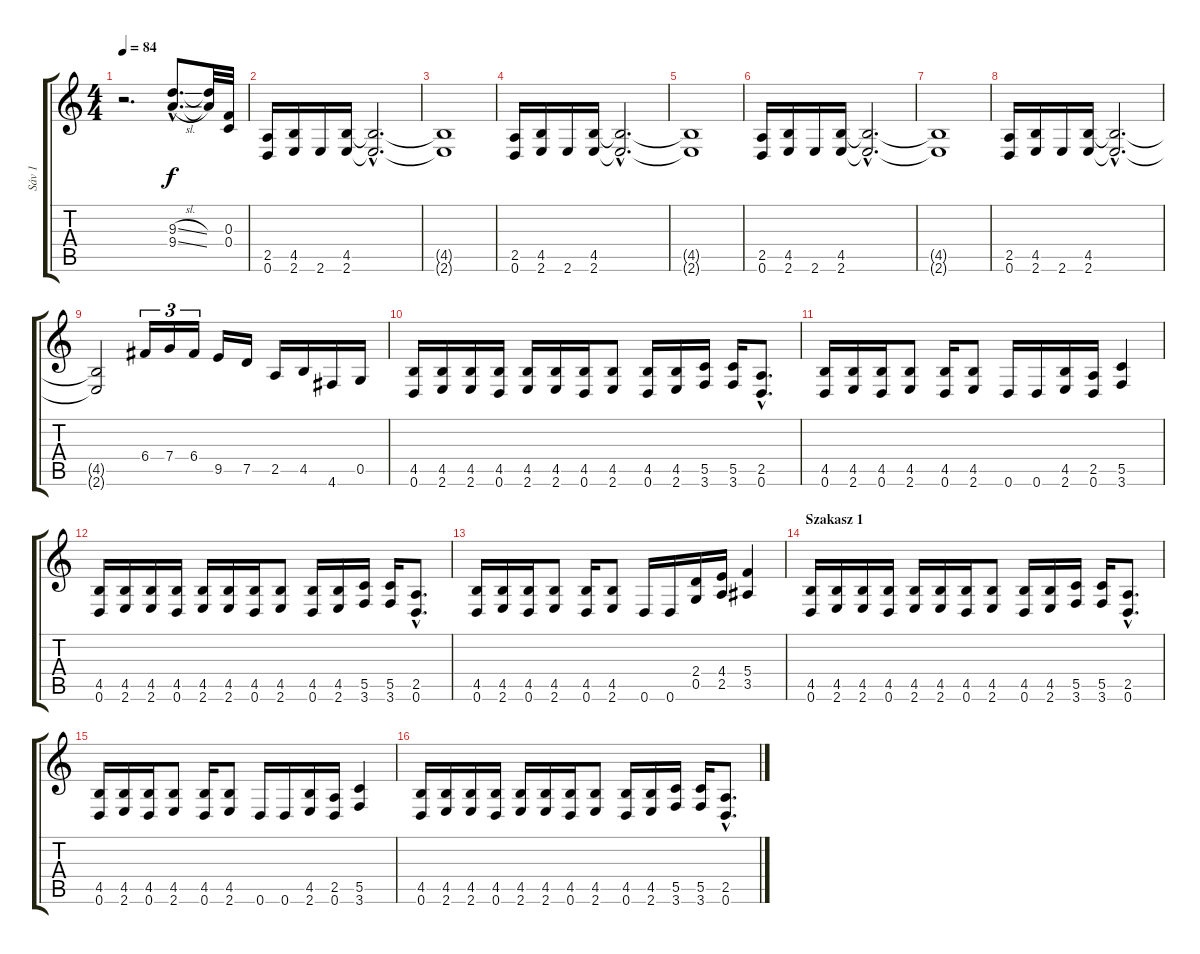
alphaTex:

\track ("Sáv 1" "Sáv 1") {instrument distortionguitar}
\staff {score tabs}
\tuning (D4 A3 F3 C3 G2 D2) {hide}
\ts (4 4)
\tempo 84
\clef g2
\ks c
r.2{d dy f instrument distortionguitar} (9.3{sl hac} 9.4{sl hac}).8{d} (9.3{t} 9.4{t}).32 (0.3 0.4).32 |
(2.5 0.6).16 (4.5 2.6).16 2.6.16 (4.5 2.6).16 (4.5{hac t} 2.6{hac t}).2{d} |
(4.5{t} 2.6{t}).1 |
(2.5 0.6).16 (4.5 2.6).16 2.6.16 (4.5 2.6).16 (4.5{hac t} 2.6{hac t}).2{d} |
(4.5{t} 2.6{t}).1 |
(2.5 0.6).16 (4.5 2.6).16 2.6.16 (4.5 2.6).16 (4.5{hac t} 2.6{hac t}).2{d} |
(4.5{t} 2.6{t}).1 |
(2.5 0.6).16 (4.5 2.6).16 2.6.16 (4.5 2.6).16 (4.5{hac t} 2.6{hac t}).2{d} |
(4.5{t} 2.6{t}).2 6.4.16{tu (3 2)} 7.4.16{tu (3 2)} 6.4.16{tu (3 2)} 9.5.16 7.5.16 2.5.16 4.5.16 4.6.16 0.5.16 |
(4.5 0.6).16 (4.5 2.6).16 (4.5 2.6).16 (4.5 0.6).16 (4.5 2.6).16 (4.5 2.6).16 (4.5 0.6).16 (4.5 2.6).8 (4.5 0.6).16 (4.5 2.6).16 (5.5 3.6).16 (5.5 3.6).16 (2.5{hac} 0.6{hac}).8{d} |
(4.5 0.6).16 (4.5 2.6).16 (4.5 0.6).16 (4.5 2.6).8 (4.5 0.6).16 (4.5 2.6).8 0.6.16 0.6.16 (4.5 2.6).16 (2.5 0.6).16 (5.5 3.6).4 |
(4.5 0.6).16 (4.5 2.6).16 (4.5 2.6).16 (4.5 0.6).16 (4.5 2.6).16 (4.5 2.6).16 (4.5 0.6).16 (4.5 2.6).8 (4.5 0.6).16 (4.5 2.6).16 (5.5 3.6).16 (5.5 3.6).16 (2.5{hac} 0.6{hac}).8{d} |
(4.5 0.6).16 (4.5 2.6).16 (4.5 0.6).16 (4.5 2.6).8 (4.5 0.6).16 (4.5 2.6).8 0.6.16 0.6.16 (2.4 0.5).16 (4.4 2.5).16 (5.4 3.5).4 |
\section ("" "Szakasz 1")
(4.5 0.6).16 (4.5 2.6).16 (4.5 2.6).16 (4.5 0.6).16 (4.5 2.6).16 (4.5 2.6).16 (4.5 0.6).16 (4.5 2.6).8 (4.5 0.6).16 (4.5 2.6).16 (5.5 3.6).16 (5.5 3.6).16 (2.5{hac} 0.6{hac}).8{d} |
(4.5 0.6).16 (4.5 2.6).16 (4.5 0.6).16 (4.5 2.6).8 (4.5 0.6).16 (4.5 2.6).8 0.6.16 0.6.16 (4.5 2.6).16 (2.5 0.6).16 (5.5 3.6).4 |
(4.5 0.6).16 (4.5 2.6).16 (4.5 2.6).16 (4.5 0.6).16 (4.5 2.6).16 (4.5 2.6).16 (4.5 0.6).16 (4.5 2.6).8 (4.5 0.6).16 (4.5 2.6).16 (5.5 3.6).16 (5.5 3.6).16 (2.5{hac} 0.6{hac}).8{d}
